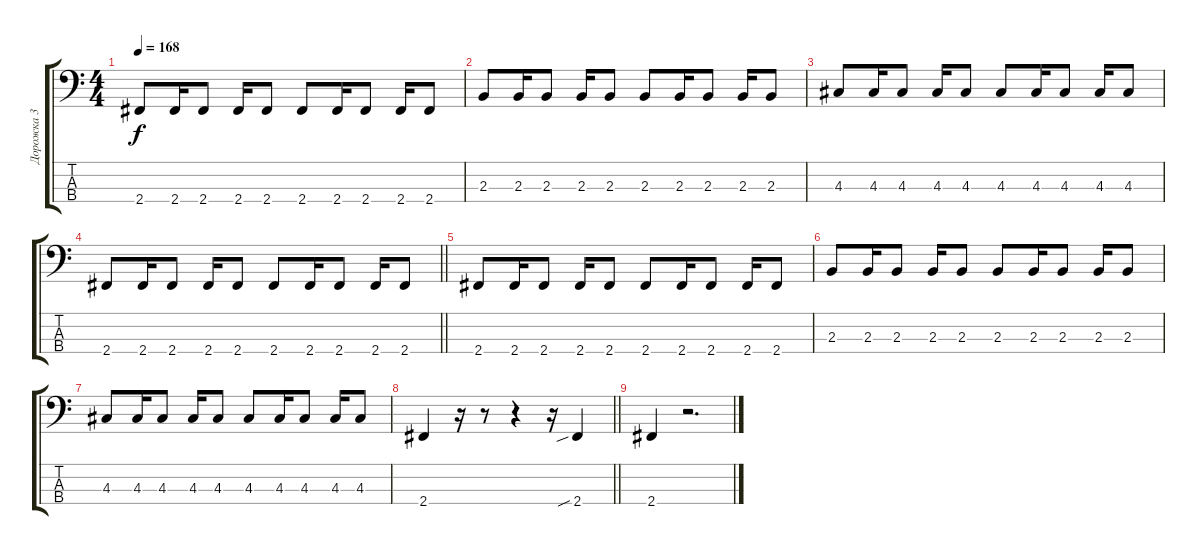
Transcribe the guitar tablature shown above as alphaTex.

\track ("Дорожка 3" "Дорожка 3") {instrument electricbassfinger}
\staff {score tabs}
\tuning (G2 D2 A1 E1) {hide}
\ts (4 4)
\tempo 168
\clef f4
\ks c
2.4.8{dy f} 2.4.16 2.4.8 2.4.16 2.4.8 2.4.8 2.4.16 2.4.8 2.4.16 2.4.8 |
2.3.8 2.3.16 2.3.8 2.3.16 2.3.8 2.3.8 2.3.16 2.3.8 2.3.16 2.3.8 |
4.3.8 4.3.16 4.3.8 4.3.16 4.3.8 4.3.8 4.3.16 4.3.8 4.3.16 4.3.8 |
\barLineRight lightlight
2.4.8 2.4.16 2.4.8 2.4.16 2.4.8 2.4.8 2.4.16 2.4.8 2.4.16 2.4.8 |
2.4.8 2.4.16 2.4.8 2.4.16 2.4.8 2.4.8 2.4.16 2.4.8 2.4.16 2.4.8 |
2.3.8 2.3.16 2.3.8 2.3.16 2.3.8 2.3.8 2.3.16 2.3.8 2.3.16 2.3.8 |
4.3.8 4.3.16 4.3.8 4.3.16 4.3.8 4.3.8 4.3.16 4.3.8 4.3.16 4.3.8 |
\barLineRight lightlight
2.4.4 r.16 r.8 r.4 r.16 2.4{sib}.4 |
2.4.4 r.2{d}
